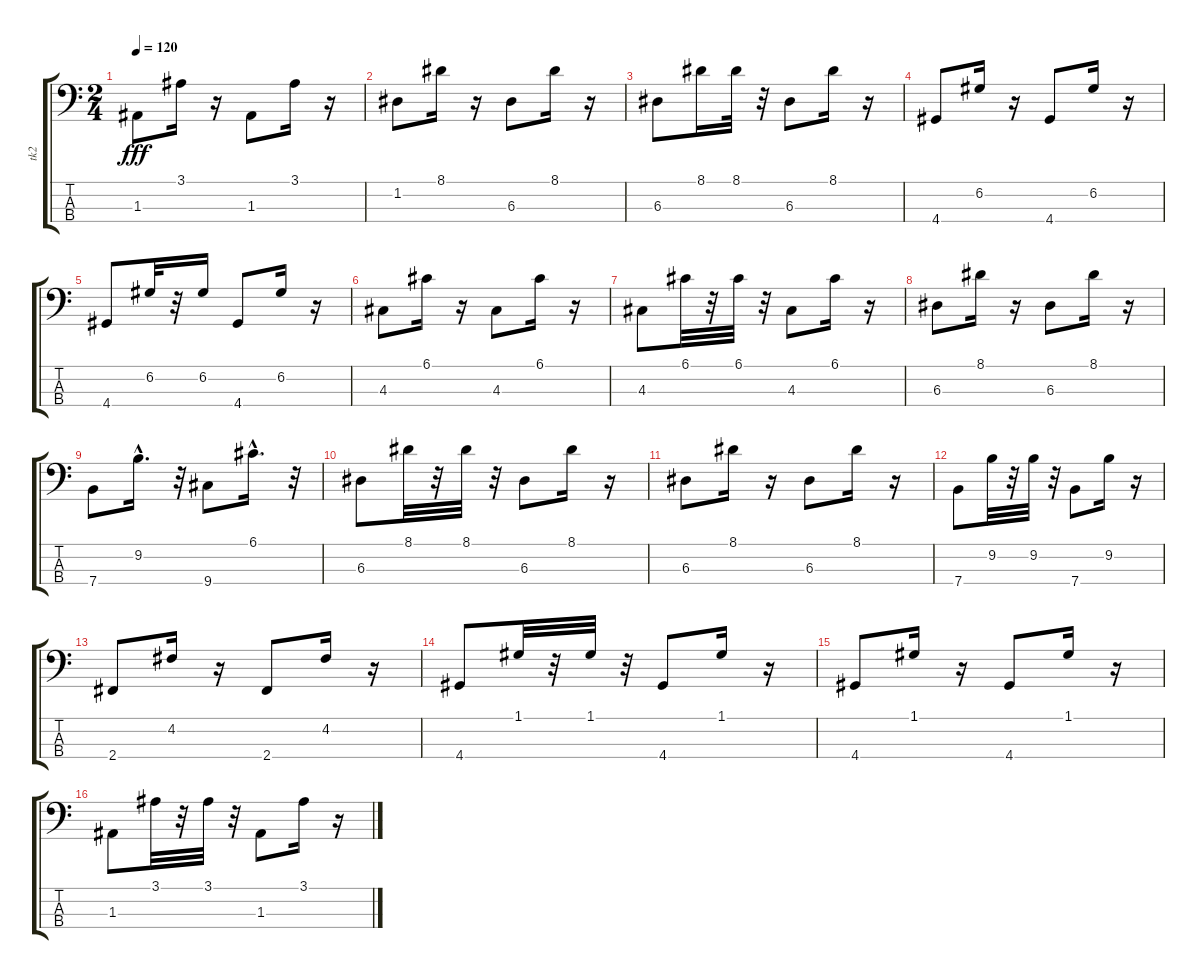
\track ("tk2" "tk2") {instrument electricguitarjazz}
\staff {score tabs}
\tuning (G2 D2 A1 E1) {hide}
\ts (2 4)
\tempo 120
\clef f4
\ks c
1.3.8{dy fff} 3.1.16 r.16 1.3.8 3.1.16 r.16 |
1.2.8 8.1.16 r.16 6.3.8 8.1.16 r.16 |
6.3.8 8.1.16 8.1.32 r.32 6.3.8 8.1.16 r.16 |
4.4.8 6.2.16 r.16 4.4.8 6.2.16 r.16 |
4.4.8 6.2.32 r.32 6.2.16 4.4.8 6.2.16 r.16 |
4.3.8 6.1.16 r.16 4.3.8 6.1.16 r.16 |
4.3.8 6.1.32 r.32 6.1.32 r.32 4.3.8 6.1.16 r.16 |
6.3.8 8.1.16 r.16 6.3.8 8.1.16 r.16 |
7.4.8 9.2{hac}.16{d} r.32 9.4.8 6.1{hac}.16{d} r.32 |
6.3.8 8.1.32 r.32 8.1.32 r.32 6.3.8 8.1.16 r.16 |
6.3.8 8.1.16 r.16 6.3.8 8.1.16 r.16 |
7.4.8 9.2.32 r.32 9.2.32 r.32 7.4.8 9.2.16 r.16 |
2.4.8 4.2.16 r.16 2.4.8 4.2.16 r.16 |
4.4.8 1.1.32 r.32 1.1.32 r.32 4.4.8 1.1.16 r.16 |
4.4.8 1.1.16 r.16 4.4.8 1.1.16 r.16 |
1.3.8 3.1.32 r.32 3.1.32 r.32 1.3.8 3.1.16 r.16
